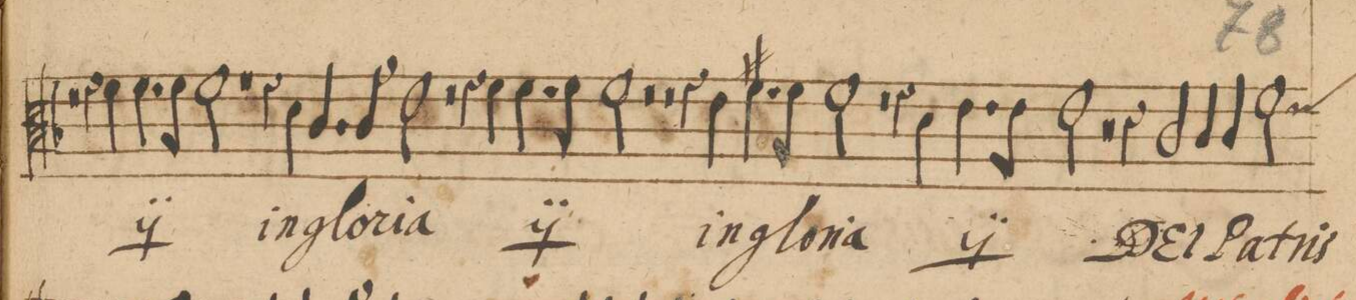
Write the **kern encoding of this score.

**kern	**text
*I"ALTVS	*
*clefC3	*
*k[b-]	*
*met(C|)	*
*M2/1	*
2r	.
4r	.
4f\	in
=87-	=87-
4.f\	glo-
8f\	-ri-
2f\	-a
*	*Xij
1r	.
=88-	=88-
4r	.
4d\	in
4.c/	glo-
8c/	-ri-
2e\	-a
2r	.
=89-	=89-
4r	.
*	*ij
4f\	in
4.f\	glo-
8f\	-ri-
2f\	-a
2r	.
*	*Xij
=90-	=90-
2r	.
4r	.
4e\	in
4.f#X\	glo-
8f#\	-ri-
2f#\	-a
=91-	=91-
2r	.
4r	.
*	*ij
4d\	in
4.e\	glo-
8e\	-ri-
2e\	-a
*	*Xij
=92-	=92-
2r	.
4r	.
2c/	DE-
4c/	-I
4c/	Pa-
2fny\	-tris
*custos:c	*
=93-	=93-
*-	*-
